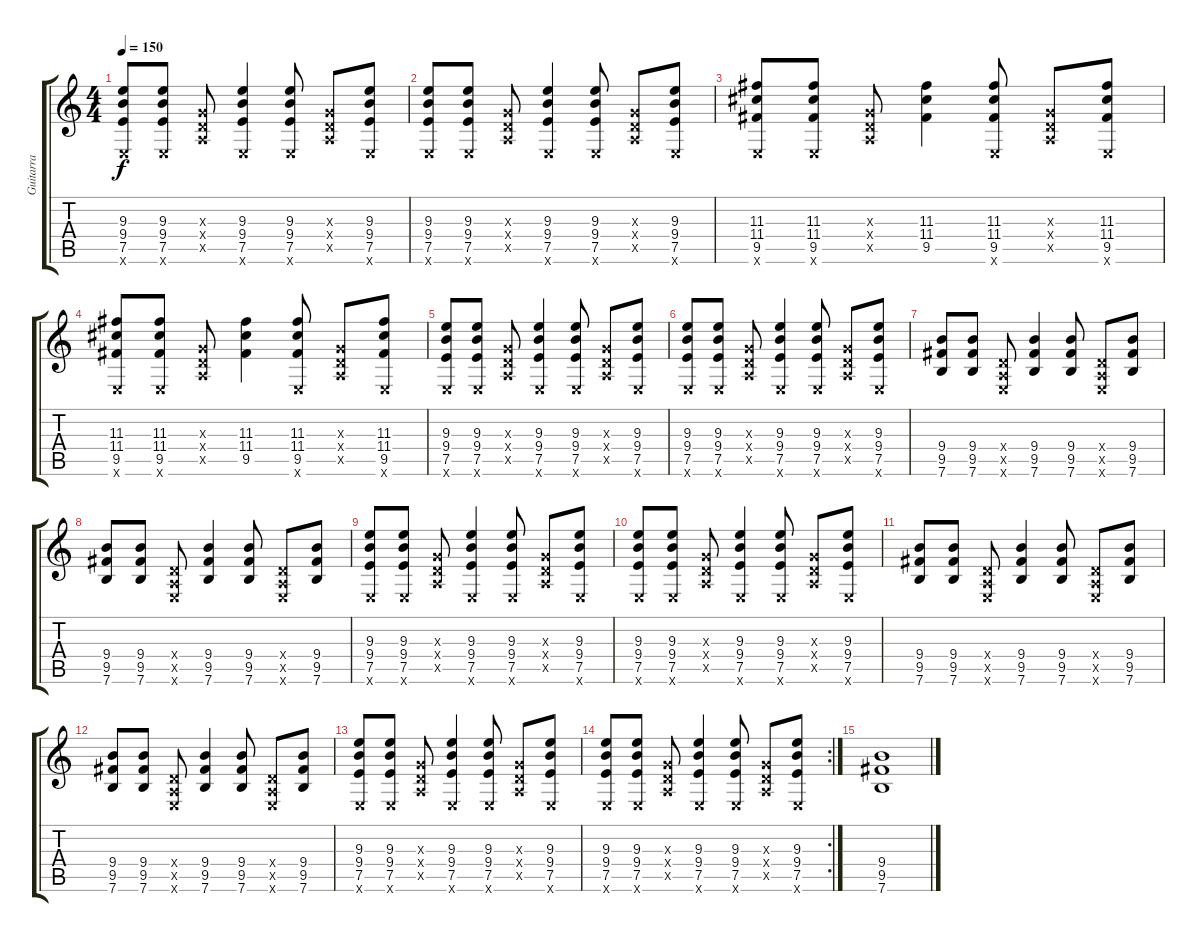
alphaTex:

\track ("Guitarra" "Guitarra") {instrument distortionguitar}
\staff {score tabs}
\tuning (E4 B3 G3 D3 A2 E2) {hide}
\ts (4 4)
\tempo 150
\clef g2
\ks c
(9.3 9.4 7.5 0.6{x}).8{dy f} (9.3 9.4 7.5 0.6{x}).8 (0.3{x} 0.4{x} 0.5{x}).8 (9.3 9.4 7.5 0.6{x}).4 (9.3 9.4 7.5 0.6{x}).8 (0.3{x} 0.4{x} 0.5{x}).8 (9.3 9.4 7.5 0.6{x}).8 |
(9.3 9.4 7.5 0.6{x}).8 (9.3 9.4 7.5 0.6{x}).8 (0.3{x} 0.4{x} 0.5{x}).8 (9.3 9.4 7.5 0.6{x}).4 (9.3 9.4 7.5 0.6{x}).8 (0.3{x} 0.4{x} 0.5{x}).8 (9.3 9.4 7.5 0.6{x}).8 |
(11.3 11.4 9.5 0.6{x}).8 (11.3 11.4 9.5 0.6{x}).8 (0.3{x} 0.4{x} 0.5{x}).8 (11.3 11.4 9.5).4 (11.3 11.4 9.5 0.6{x}).8 (0.3{x} 0.4{x} 0.5{x}).8 (11.3 11.4 9.5 0.6{x}).8 |
(11.3 11.4 9.5 0.6{x}).8 (11.3 11.4 9.5 0.6{x}).8 (0.3{x} 0.4{x} 0.5{x}).8 (11.3 11.4 9.5).4 (11.3 11.4 9.5 0.6{x}).8 (0.3{x} 0.4{x} 0.5{x}).8 (11.3 11.4 9.5 0.6{x}).8 |
(9.3 9.4 7.5 0.6{x}).8 (9.3 9.4 7.5 0.6{x}).8 (0.3{x} 0.4{x} 0.5{x}).8 (9.3 9.4 7.5 0.6{x}).4 (9.3 9.4 7.5 0.6{x}).8 (0.3{x} 0.4{x} 0.5{x}).8 (9.3 9.4 7.5 0.6{x}).8 |
(9.3 9.4 7.5 0.6{x}).8 (9.3 9.4 7.5 0.6{x}).8 (0.3{x} 0.4{x} 0.5{x}).8 (9.3 9.4 7.5 0.6{x}).4 (9.3 9.4 7.5 0.6{x}).8 (0.3{x} 0.4{x} 0.5{x}).8 (9.3 9.4 7.5 0.6{x}).8 |
(9.4 9.5 7.6).8 (9.4 9.5 7.6).8 (0.4{x} 0.5{x} 0.6{x}).8 (9.4 9.5 7.6).4 (9.4 9.5 7.6).8 (0.4{x} 0.5{x} 0.6{x}).8 (9.4 9.5 7.6).8 |
(9.4 9.5 7.6).8 (9.4 9.5 7.6).8 (0.4{x} 0.5{x} 0.6{x}).8 (9.4 9.5 7.6).4 (9.4 9.5 7.6).8 (0.4{x} 0.5{x} 0.6{x}).8 (9.4 9.5 7.6).8 |
(9.3 9.4 7.5 0.6{x}).8 (9.3 9.4 7.5 0.6{x}).8 (0.3{x} 0.4{x} 0.5{x}).8 (9.3 9.4 7.5 0.6{x}).4 (9.3 9.4 7.5 0.6{x}).8 (0.3{x} 0.4{x} 0.5{x}).8 (9.3 9.4 7.5 0.6{x}).8 |
(9.3 9.4 7.5 0.6{x}).8 (9.3 9.4 7.5 0.6{x}).8 (0.3{x} 0.4{x} 0.5{x}).8 (9.3 9.4 7.5 0.6{x}).4 (9.3 9.4 7.5 0.6{x}).8 (0.3{x} 0.4{x} 0.5{x}).8 (9.3 9.4 7.5 0.6{x}).8 |
(9.4 9.5 7.6).8 (9.4 9.5 7.6).8 (0.4{x} 0.5{x} 0.6{x}).8 (9.4 9.5 7.6).4 (9.4 9.5 7.6).8 (0.4{x} 0.5{x} 0.6{x}).8 (9.4 9.5 7.6).8 |
(9.4 9.5 7.6).8 (9.4 9.5 7.6).8 (0.4{x} 0.5{x} 0.6{x}).8 (9.4 9.5 7.6).4 (9.4 9.5 7.6).8 (0.4{x} 0.5{x} 0.6{x}).8 (9.4 9.5 7.6).8 |
(9.3 9.4 7.5 0.6{x}).8 (9.3 9.4 7.5 0.6{x}).8 (0.3{x} 0.4{x} 0.5{x}).8 (9.3 9.4 7.5 0.6{x}).4 (9.3 9.4 7.5 0.6{x}).8 (0.3{x} 0.4{x} 0.5{x}).8 (9.3 9.4 7.5 0.6{x}).8 |
\rc 2
(9.3 9.4 7.5 0.6{x}).8 (9.3 9.4 7.5 0.6{x}).8 (0.3{x} 0.4{x} 0.5{x}).8 (9.3 9.4 7.5 0.6{x}).4 (9.3 9.4 7.5 0.6{x}).8 (0.3{x} 0.4{x} 0.5{x}).8 (9.3 9.4 7.5 0.6{x}).8 |
(9.4 9.5 7.6).1
